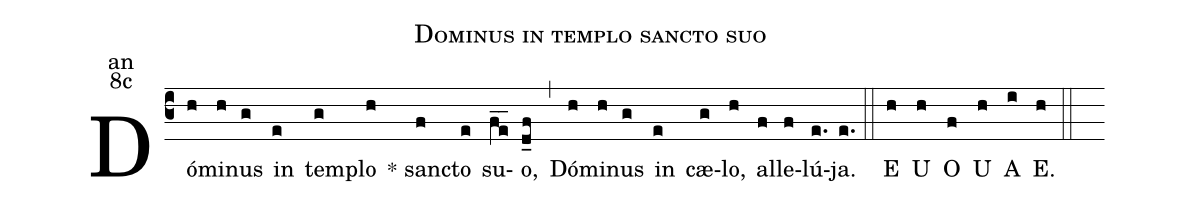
name:Dominus in templo sancto suo;
office-part:an;
mode:8c;
%%
(c3) Dó(h)mi(h)nus(g) in(e) tem(g)plo(h)
 <sp>*</sp> san(f)cto(e) su(fe__)o,(d_f) (,)
Dó(h)mi(h)nus(g) in(e) cæ(g)lo,(h)
al(f)le(f)lú(e.)ja.(e.) (::)
<eu>E(h) U(h) O(f) U(h) A(i) E.(h) </eu>(::)
